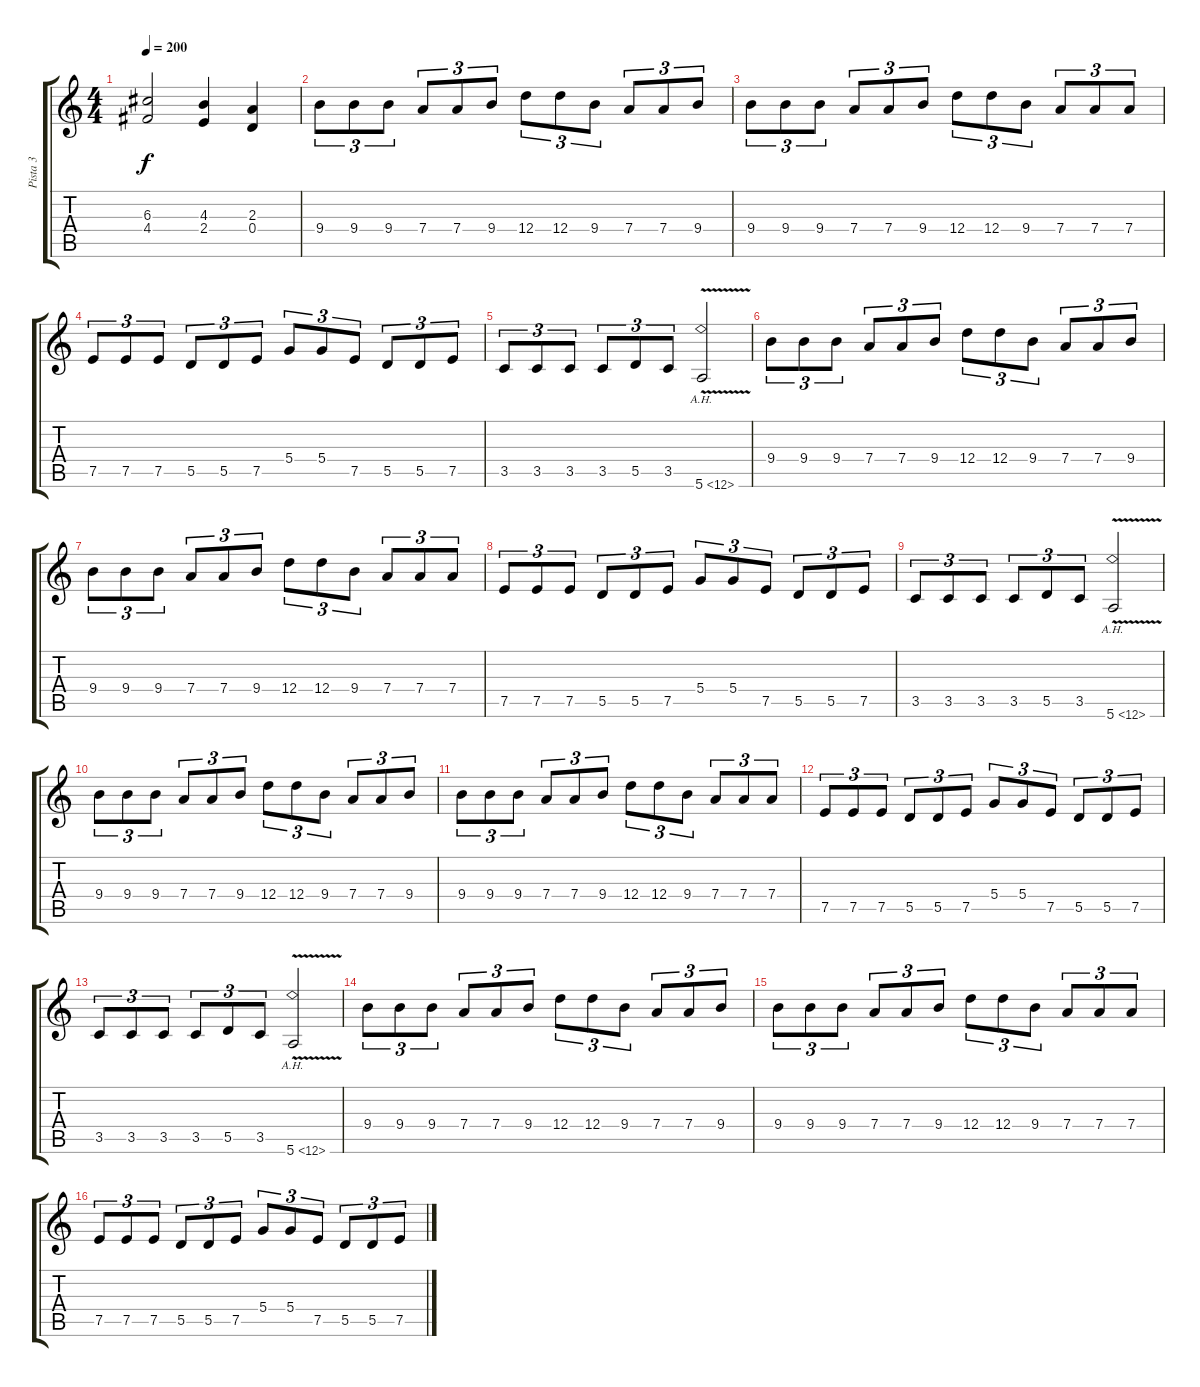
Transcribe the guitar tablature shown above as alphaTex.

\track ("Pista 3" "Pista 3") {instrument overdrivenguitar}
\staff {score tabs}
\tuning (E4 B3 G3 D3 A2 E2) {hide}
\ts (4 4)
\tempo 200
\clef g2
\ks c
(6.3 4.4).2{dy f} (4.3 2.4).4 (2.3 0.4).4 |
9.4.8{tu (3 2)} 9.4.8{tu (3 2)} 9.4.8{tu (3 2)} 7.4.8{tu (3 2)} 7.4.8{tu (3 2)} 9.4.8{tu (3 2)} 12.4.8{tu (3 2)} 12.4.8{tu (3 2)} 9.4.8{tu (3 2)} 7.4.8{tu (3 2)} 7.4.8{tu (3 2)} 9.4.8{tu (3 2)} |
9.4.8{tu (3 2)} 9.4.8{tu (3 2)} 9.4.8{tu (3 2)} 7.4.8{tu (3 2)} 7.4.8{tu (3 2)} 9.4.8{tu (3 2)} 12.4.8{tu (3 2)} 12.4.8{tu (3 2)} 9.4.8{tu (3 2)} 7.4.8{tu (3 2)} 7.4.8{tu (3 2)} 7.4.8{tu (3 2)} |
7.5.8{tu (3 2)} 7.5.8{tu (3 2)} 7.5.8{tu (3 2)} 5.5.8{tu (3 2)} 5.5.8{tu (3 2)} 7.5.8{tu (3 2)} 5.4.8{tu (3 2)} 5.4.8{tu (3 2)} 7.5.8{tu (3 2)} 5.5.8{tu (3 2)} 5.5.8{tu (3 2)} 7.5.8{tu (3 2)} |
3.5.8{tu (3 2)} 3.5.8{tu (3 2)} 3.5.8{tu (3 2)} 3.5.8{tu (3 2)} 5.5.8{tu (3 2)} 3.5.8{tu (3 2)} 5.6{ah 7 v}.2 |
9.4.8{tu (3 2)} 9.4.8{tu (3 2)} 9.4.8{tu (3 2)} 7.4.8{tu (3 2)} 7.4.8{tu (3 2)} 9.4.8{tu (3 2)} 12.4.8{tu (3 2)} 12.4.8{tu (3 2)} 9.4.8{tu (3 2)} 7.4.8{tu (3 2)} 7.4.8{tu (3 2)} 9.4.8{tu (3 2)} |
9.4.8{tu (3 2)} 9.4.8{tu (3 2)} 9.4.8{tu (3 2)} 7.4.8{tu (3 2)} 7.4.8{tu (3 2)} 9.4.8{tu (3 2)} 12.4.8{tu (3 2)} 12.4.8{tu (3 2)} 9.4.8{tu (3 2)} 7.4.8{tu (3 2)} 7.4.8{tu (3 2)} 7.4.8{tu (3 2)} |
7.5.8{tu (3 2)} 7.5.8{tu (3 2)} 7.5.8{tu (3 2)} 5.5.8{tu (3 2)} 5.5.8{tu (3 2)} 7.5.8{tu (3 2)} 5.4.8{tu (3 2)} 5.4.8{tu (3 2)} 7.5.8{tu (3 2)} 5.5.8{tu (3 2)} 5.5.8{tu (3 2)} 7.5.8{tu (3 2)} |
3.5.8{tu (3 2)} 3.5.8{tu (3 2)} 3.5.8{tu (3 2)} 3.5.8{tu (3 2)} 5.5.8{tu (3 2)} 3.5.8{tu (3 2)} 5.6{ah 7 v}.2 |
9.4.8{tu (3 2)} 9.4.8{tu (3 2)} 9.4.8{tu (3 2)} 7.4.8{tu (3 2)} 7.4.8{tu (3 2)} 9.4.8{tu (3 2)} 12.4.8{tu (3 2)} 12.4.8{tu (3 2)} 9.4.8{tu (3 2)} 7.4.8{tu (3 2)} 7.4.8{tu (3 2)} 9.4.8{tu (3 2)} |
9.4.8{tu (3 2)} 9.4.8{tu (3 2)} 9.4.8{tu (3 2)} 7.4.8{tu (3 2)} 7.4.8{tu (3 2)} 9.4.8{tu (3 2)} 12.4.8{tu (3 2)} 12.4.8{tu (3 2)} 9.4.8{tu (3 2)} 7.4.8{tu (3 2)} 7.4.8{tu (3 2)} 7.4.8{tu (3 2)} |
7.5.8{tu (3 2)} 7.5.8{tu (3 2)} 7.5.8{tu (3 2)} 5.5.8{tu (3 2)} 5.5.8{tu (3 2)} 7.5.8{tu (3 2)} 5.4.8{tu (3 2)} 5.4.8{tu (3 2)} 7.5.8{tu (3 2)} 5.5.8{tu (3 2)} 5.5.8{tu (3 2)} 7.5.8{tu (3 2)} |
3.5.8{tu (3 2)} 3.5.8{tu (3 2)} 3.5.8{tu (3 2)} 3.5.8{tu (3 2)} 5.5.8{tu (3 2)} 3.5.8{tu (3 2)} 5.6{ah 7 v}.2 |
9.4.8{tu (3 2)} 9.4.8{tu (3 2)} 9.4.8{tu (3 2)} 7.4.8{tu (3 2)} 7.4.8{tu (3 2)} 9.4.8{tu (3 2)} 12.4.8{tu (3 2)} 12.4.8{tu (3 2)} 9.4.8{tu (3 2)} 7.4.8{tu (3 2)} 7.4.8{tu (3 2)} 9.4.8{tu (3 2)} |
9.4.8{tu (3 2)} 9.4.8{tu (3 2)} 9.4.8{tu (3 2)} 7.4.8{tu (3 2)} 7.4.8{tu (3 2)} 9.4.8{tu (3 2)} 12.4.8{tu (3 2)} 12.4.8{tu (3 2)} 9.4.8{tu (3 2)} 7.4.8{tu (3 2)} 7.4.8{tu (3 2)} 7.4.8{tu (3 2)} |
7.5.8{tu (3 2)} 7.5.8{tu (3 2)} 7.5.8{tu (3 2)} 5.5.8{tu (3 2)} 5.5.8{tu (3 2)} 7.5.8{tu (3 2)} 5.4.8{tu (3 2)} 5.4.8{tu (3 2)} 7.5.8{tu (3 2)} 5.5.8{tu (3 2)} 5.5.8{tu (3 2)} 7.5.8{tu (3 2)}
